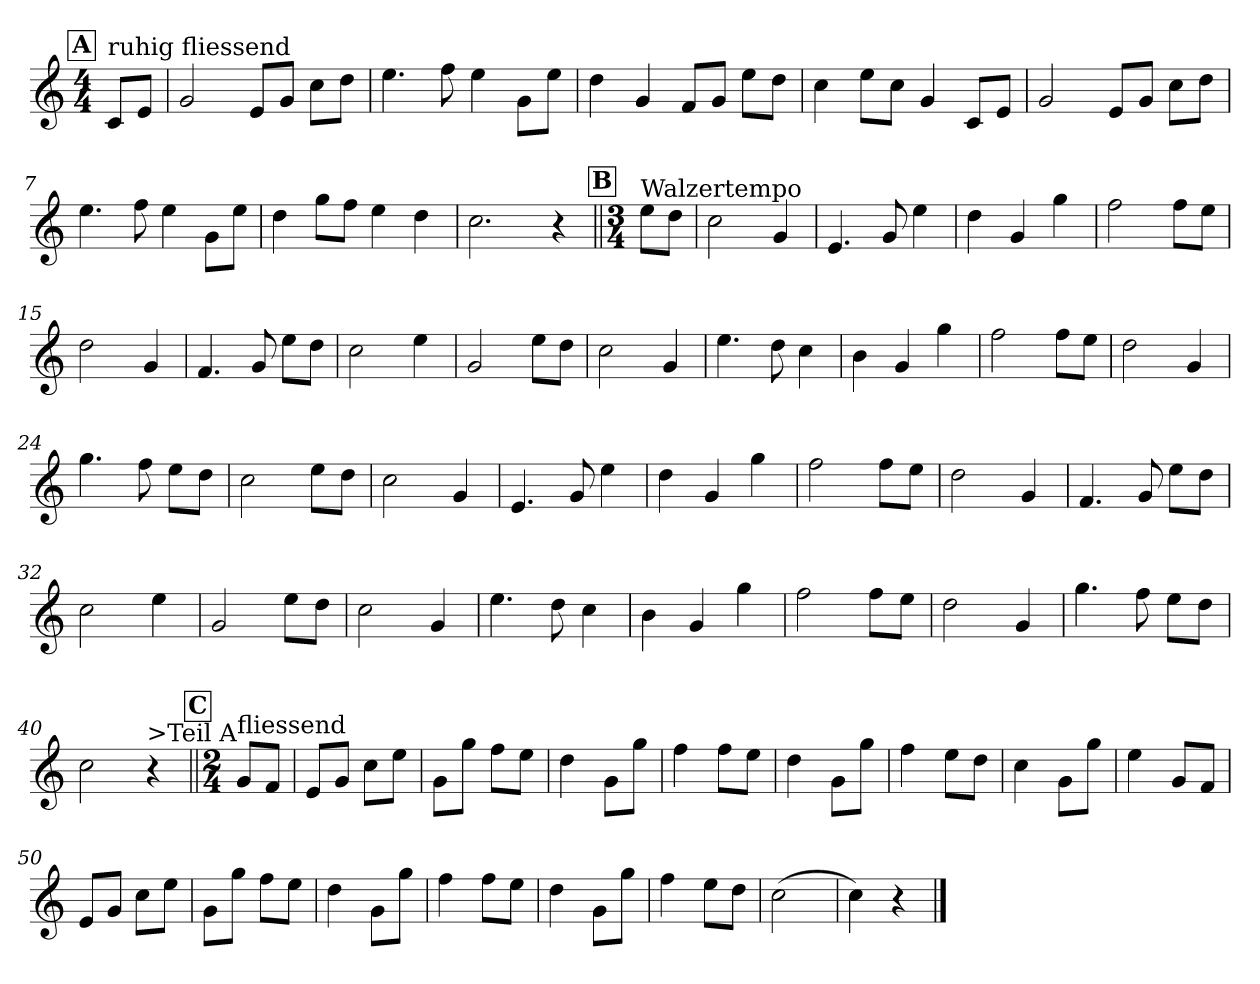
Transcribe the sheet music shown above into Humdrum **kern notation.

**kern
*part1
*staff1
*clefG2
*k[]
*M4/4
!!LO:REH:place=s1:a:B:fs=14:t=A
=1
!LO:TX:a:t=ruhig fliessend
8c/L
8e/J
=2
2g/
8e/L
8g/J
8cc\L
8dd\J
=3
4.ee\
8ff\
4ee\
8g\L
8ee\J
=4
4dd\
4g/
8f/L
8g/J
8ee\L
8dd\J
=5
4cc\
8ee\L
8cc\J
4g/
8c/L
8e/J
=6
2g/
8e/L
8g/J
8cc\L
8dd\J
=7
4.ee\
8ff\
4ee\
8g\L
8ee\J
=8
4dd\
8gg\L
8ff\J
4ee\
4dd\
!!LO:LB:g=z
=9
2.cc\
4r
!!LO:REH:place=s1:a:B:fs=14:t=B
=10||
*M3/4
!LO:TX:a:t=Walzertempo
8ee\L
8dd\J
=11
2cc\
4g/
=12
4.e/
8g/
4ee\
=13
4dd\
4g/
4gg\
=14
2ff\
8ff\L
8ee\J
=15
2dd\
4g/
=16
4.f/
8g/
8ee\L
8dd\J
=17
2cc\
4ee\
=18
2g/
8ee\L
8dd\J
=19
2cc\
4g/
=20
4.ee\
8dd\
4cc\
=21
4b\
4g/
4gg\
!!LO:LB:g=z
=22
2ff\
8ff\L
8ee\J
=23
2dd\
4g/
=24
4.gg\
8ff\
8ee\L
8dd\J
=25
2cc\
8ee\L
8dd\J
=26
2cc\
4g/
=27
4.e/
8g/
4ee\
=28
4dd\
4g/
4gg\
=29
2ff\
8ff\L
8ee\J
=30
2dd\
4g/
=31
4.f/
8g/
8ee\L
8dd\J
=32
2cc\
4ee\
=33
2g/
8ee\L
8dd\J
=34
2cc\
4g/
!!LO:LB:g=z
=35
4.ee\
8dd\
4cc\
=36
4b\
4g/
4gg\
=37
2ff\
8ff\L
8ee\J
=38
2dd\
4g/
=39
4.gg\
8ff\
8ee\L
8dd\J
=40
2cc\
!LO:TX:a:t=>Teil A
4r
!!LO:REH:place=s1:a:B:fs=14:t=C
=41||
*M2/4
!LO:TX:a:t=fliessend
8g/L
8f/J
=42
8e/L
8g/J
8cc\L
8ee\J
=43
8g\L
8gg\J
8ff\L
8ee\J
=44
4dd\
8g\L
8gg\J
=45
4ff\
8ff\L
8ee\J
=46
4dd\
8g\L
8gg\J
=47
4ff\
8ee\L
8dd\J
!!LO:LB:g=z
=48
4cc\
8g\L
8gg\J
=49
4ee\
8g/L
8f/J
=50
8e/L
8g/J
8cc\L
8ee\J
=51
8g\L
8gg\J
8ff\L
8ee\J
=52
4dd\
8g\L
8gg\J
=53
4ff\
8ff\L
8ee\J
=54
4dd\
8g\L
8gg\J
=55
4ff\
8ee\L
8dd\J
=56
(>2cc\
=57
4cc\)
4r
==
*-
